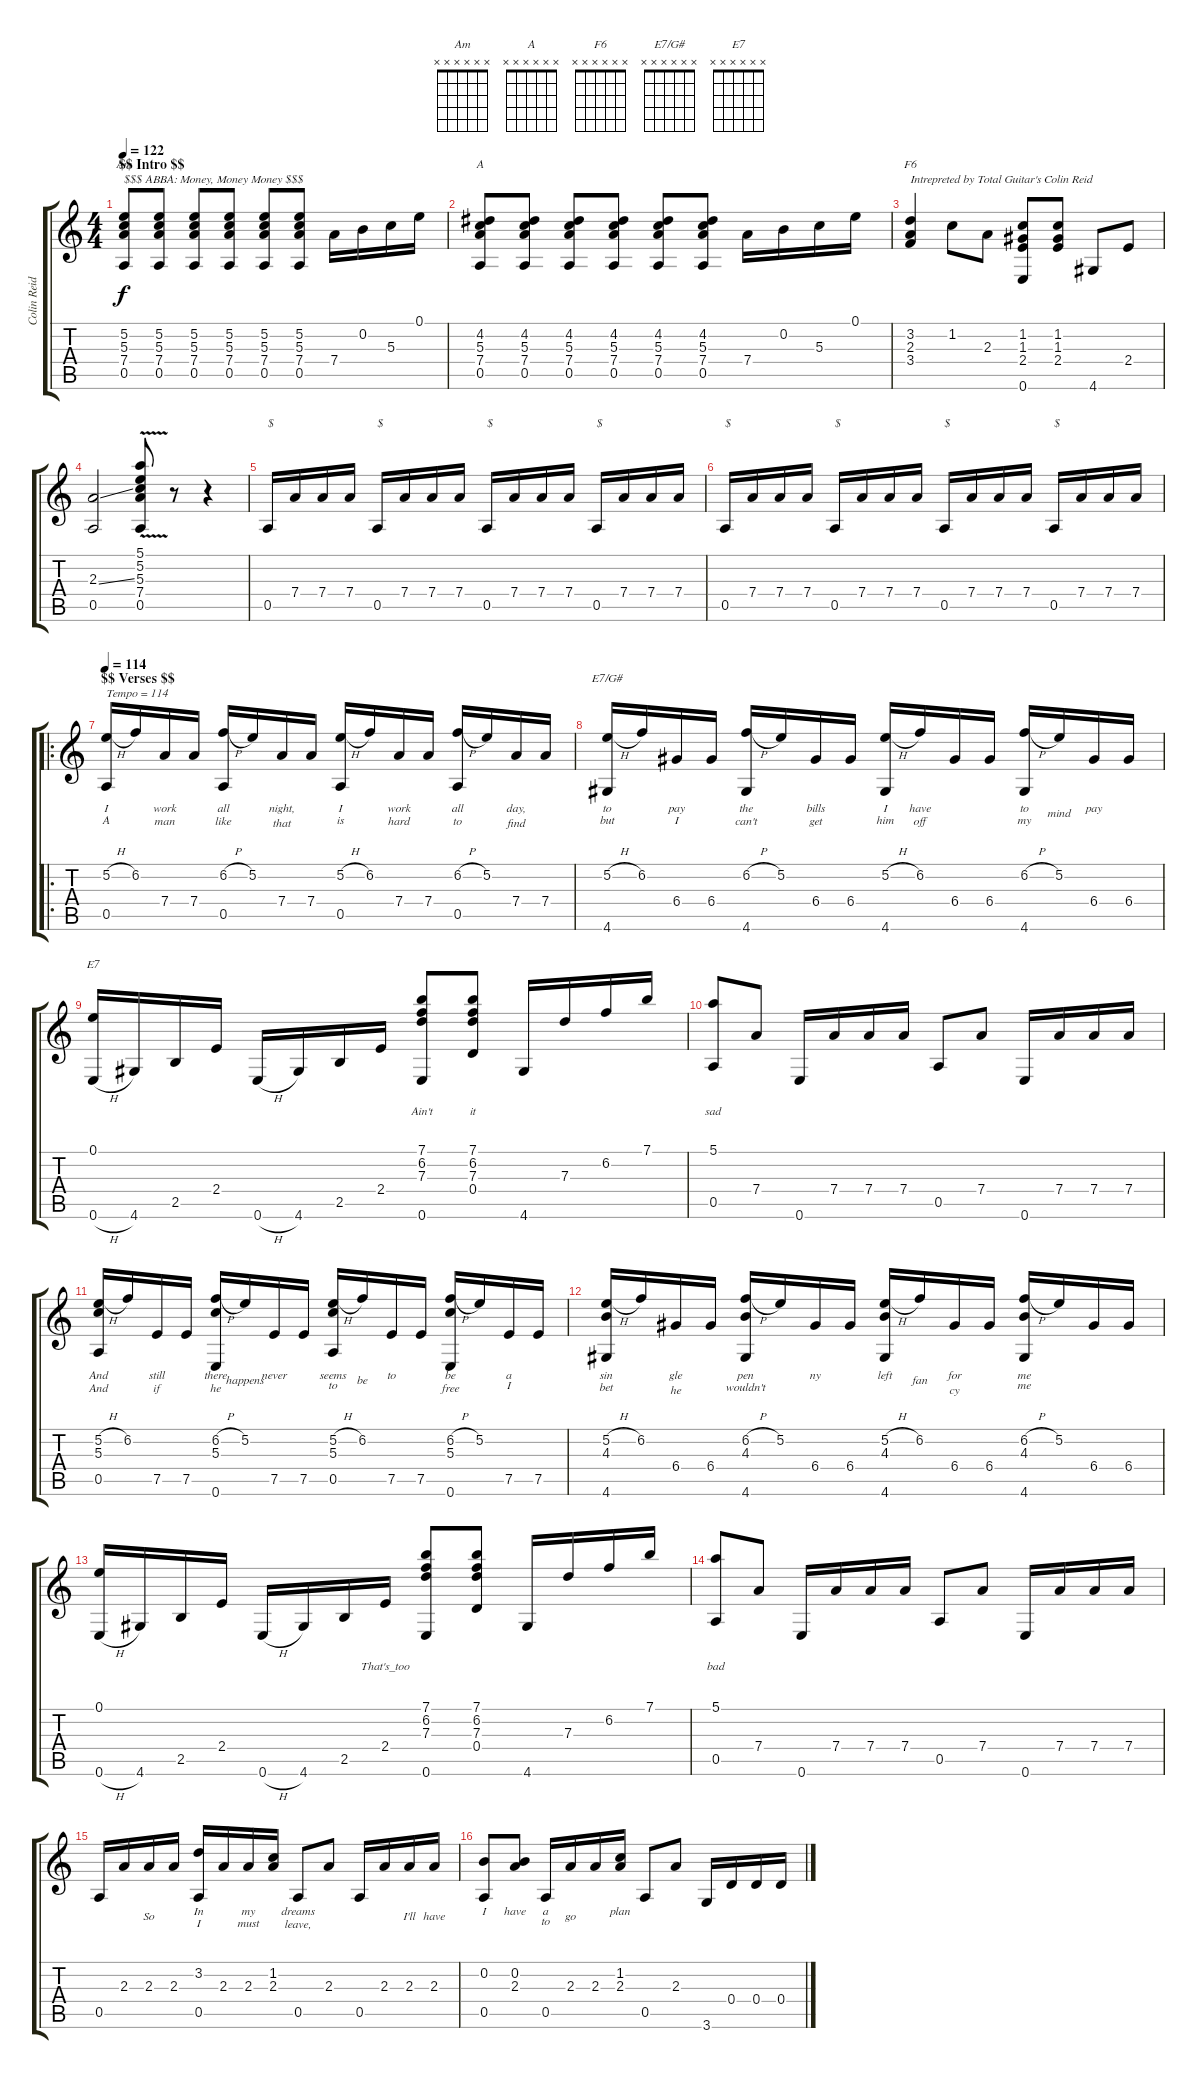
\track ("Colin Reid" "Colin Reid") {instrument acousticguitarsteel}
\staff {score tabs}
\tuning (E4 B3 G3 D3 A2 E2) {hide}
\chord ("Am" x x x x x x)
\chord ("A" x x x x x x)
\chord ("F6" x x x x x x)
\chord ("E7/G#" x x x x x x)
\chord ("E7" x x x x x x)
\ts (4 4)
\section ("" "$$ Intro $$")
\tempo 122
\clef g2
\ks c
(5.2 5.3 7.4 0.5).8{ch "Am" txt "$$$ ABBA: Money, Money Money $$$" dy f instrument acousticguitarsteel} (5.2 5.3 7.4 0.5).8 (5.2 5.3 7.4 0.5).8 (5.2 5.3 7.4 0.5).8 (5.2 5.3 7.4 0.5).8 (5.2 5.3 7.4 0.5).8 7.4.16 0.2.16 5.3.16 0.1.16 |
(4.2 5.3 7.4 0.5).8{ch "A"} (4.2 5.3 7.4 0.5).8 (4.2 5.3 7.4 0.5).8 (4.2 5.3 7.4 0.5).8 (4.2 5.3 7.4 0.5).8 (4.2 5.3 7.4 0.5).8 7.4.16 0.2.16 5.3.16 0.1.16 |
(3.2 2.3 3.4).4{ch "F6" txt "Intrepreted by Total Guitar's Colin Reid"} 1.2.8 2.3.8 (1.2 1.3 2.4 0.6).8 (1.2 1.3 2.4).8 4.6.8 2.4.8 |
(2.3{ss} 0.5).2 (5.1{v} 5.2 5.3 7.4 0.5).8 r.8 r.4 |
0.5.16{txt "$"} 7.4.16 7.4.16 7.4.16 0.5.16{txt "$"} 7.4.16 7.4.16 7.4.16 0.5.16{txt "$"} 7.4.16 7.4.16 7.4.16 0.5.16{txt "$"} 7.4.16 7.4.16 7.4.16 |
0.5.16{txt "$"} 7.4.16 7.4.16 7.4.16 0.5.16{txt "$"} 7.4.16 7.4.16 7.4.16 0.5.16{txt "$"} 7.4.16 7.4.16 7.4.16 0.5.16{txt "$"} 7.4.16 7.4.16 7.4.16 |
\ro
\section ("" "$$ Verses $$")
\tempo 114
(5.2{h} 0.5).16{txt "Tempo = 114" lyrics (0 "I") lyrics (1 "A") lyrics (2 "") lyrics (3 "") lyrics (4 "")} 6.2.16{lyrics (0 "") lyrics (1 "") lyrics (2 "") lyrics (3 "") lyrics (4 "")} 7.4.16{lyrics (0 "work") lyrics (1 "man") lyrics (2 "") lyrics (3 "") lyrics (4 "")} 7.4.16{lyrics (0 "") lyrics (1 "") lyrics (2 "") lyrics (3 "") lyrics (4 "")} (6.2{h} 0.5).16{lyrics (0 "all") lyrics (1 "like") lyrics (2 "") lyrics (3 "") lyrics (4 "")} 5.2.16{lyrics (0 "") lyrics (1 "") lyrics (2 "") lyrics (3 "") lyrics (4 "")} 7.4.16{lyrics (0 "night,") lyrics (1 "that") lyrics (2 "") lyrics (3 "") lyrics (4 "")} 7.4.16{lyrics (0 "") lyrics (1 "") lyrics (2 "") lyrics (3 "") lyrics (4 "")} (5.2{h} 0.5).16{lyrics (0 "I") lyrics (1 "is") lyrics (2 "") lyrics (3 "") lyrics (4 "")} 6.2.16{lyrics (0 "") lyrics (1 "") lyrics (2 "") lyrics (3 "") lyrics (4 "")} 7.4.16{lyrics (0 "work") lyrics (1 "hard") lyrics (2 "") lyrics (3 "") lyrics (4 "")} 7.4.16{lyrics (0 "") lyrics (1 "") lyrics (2 "") lyrics (3 "") lyrics (4 "")} (6.2{h} 0.5).16{lyrics (0 "all") lyrics (1 "to") lyrics (2 "") lyrics (3 "") lyrics (4 "")} 5.2.16{lyrics (0 "") lyrics (1 "") lyrics (2 "") lyrics (3 "") lyrics (4 "")} 7.4.16{lyrics (0 "day,") lyrics (1 "find") lyrics (2 "") lyrics (3 "") lyrics (4 "")} 7.4.16{lyrics (0 "") lyrics (1 "") lyrics (2 "") lyrics (3 "") lyrics (4 "")} |
(5.2{h} 4.6).16{ch "E7/G#" lyrics (0 "to") lyrics (1 "but") lyrics (2 "") lyrics (3 "") lyrics (4 "")} 6.2.16{lyrics (0 "") lyrics (1 "") lyrics (2 "") lyrics (3 "") lyrics (4 "")} 6.4.16{lyrics (0 "pay") lyrics (1 "I") lyrics (2 "") lyrics (3 "") lyrics (4 "")} 6.4.16{lyrics (0 "") lyrics (1 "") lyrics (2 "") lyrics (3 "") lyrics (4 "")} (6.2{h} 4.6).16{lyrics (0 "the") lyrics (1 "can't") lyrics (2 "") lyrics (3 "") lyrics (4 "")} 5.2.16{lyrics (0 "") lyrics (1 "") lyrics (2 "") lyrics (3 "") lyrics (4 "")} 6.4.16{lyrics (0 "bills") lyrics (1 "get") lyrics (2 "") lyrics (3 "") lyrics (4 "")} 6.4.16{lyrics (0 "") lyrics (1 "") lyrics (2 "") lyrics (3 "") lyrics (4 "")} (5.2{h} 4.6).16{lyrics (0 "I") lyrics (1 "him") lyrics (2 "") lyrics (3 "") lyrics (4 "")} 6.2.16{lyrics (0 "have") lyrics (1 "off") lyrics (2 "") lyrics (3 "") lyrics (4 "")} 6.4.16{lyrics (0 "") lyrics (1 "") lyrics (2 "") lyrics (3 "") lyrics (4 "")} 6.4.16{lyrics (0 "") lyrics (1 "") lyrics (2 "") lyrics (3 "") lyrics (4 "")} (6.2{h} 4.6).16{lyrics (0 "to") lyrics (1 "my") lyrics (2 "") lyrics (3 "") lyrics (4 "")} 5.2.16{lyrics (0 "") lyrics (1 "mind") lyrics (2 "") lyrics (3 "") lyrics (4 "")} 6.4.16{lyrics (0 "pay") lyrics (1 "") lyrics (2 "") lyrics (3 "") lyrics (4 "")} 6.4.16{lyrics (0 "") lyrics (1 "") lyrics (2 "") lyrics (3 "") lyrics (4 "")} |
(0.1 0.6{h}).16{ch "E7" lyrics (0 "") lyrics (1 "") lyrics (2 "") lyrics (3 "") lyrics (4 "")} 4.6.16{lyrics (0 "") lyrics (1 "") lyrics (2 "") lyrics (3 "") lyrics (4 "")} 2.5.16{lyrics (0 "") lyrics (1 "") lyrics (2 "") lyrics (3 "") lyrics (4 "")} 2.4.16{lyrics (0 "") lyrics (1 "") lyrics (2 "") lyrics (3 "") lyrics (4 "")} 0.6{h}.16{lyrics (0 "") lyrics (1 "") lyrics (2 "") lyrics (3 "") lyrics (4 "")} 4.6.16{lyrics (0 "") lyrics (1 "") lyrics (2 "") lyrics (3 "") lyrics (4 "")} 2.5.16{lyrics (0 "") lyrics (1 "") lyrics (2 "") lyrics (3 "") lyrics (4 "")} 2.4.16{lyrics (0 "") lyrics (1 "") lyrics (2 "") lyrics (3 "") lyrics (4 "")} (7.1 6.2 7.3 0.6).8{lyrics (0 "Ain't") lyrics (1 "") lyrics (2 "") lyrics (3 "") lyrics (4 "")} (7.1 6.2 7.3 0.4).8{lyrics (0 "it") lyrics (1 "") lyrics (2 "") lyrics (3 "") lyrics (4 "")} 4.6.16{lyrics (0 "") lyrics (1 "") lyrics (2 "") lyrics (3 "") lyrics (4 "")} 7.3.16{lyrics (0 "") lyrics (1 "") lyrics (2 "") lyrics (3 "") lyrics (4 "")} 6.2.16{lyrics (0 "") lyrics (1 "") lyrics (2 "") lyrics (3 "") lyrics (4 "")} 7.1.16{lyrics (0 "") lyrics (1 "") lyrics (2 "") lyrics (3 "") lyrics (4 "")} |
(5.1 0.5).8{lyrics (0 "sad") lyrics (1 "") lyrics (2 "") lyrics (3 "") lyrics (4 "")} 7.4.8{lyrics (0 "") lyrics (1 "") lyrics (2 "") lyrics (3 "") lyrics (4 "")} 0.6.16{lyrics (0 "") lyrics (1 "") lyrics (2 "") lyrics (3 "") lyrics (4 "")} 7.4.16{lyrics (0 "") lyrics (1 "") lyrics (2 "") lyrics (3 "") lyrics (4 "")} 7.4.16{lyrics (0 "") lyrics (1 "") lyrics (2 "") lyrics (3 "") lyrics (4 "")} 7.4.16{lyrics (0 "") lyrics (1 "") lyrics (2 "") lyrics (3 "") lyrics (4 "")} 0.5.8{lyrics (0 "") lyrics (1 "") lyrics (2 "") lyrics (3 "") lyrics (4 "")} 7.4.8{lyrics (0 "") lyrics (1 "") lyrics (2 "") lyrics (3 "") lyrics (4 "")} 0.6.16{lyrics (0 "") lyrics (1 "") lyrics (2 "") lyrics (3 "") lyrics (4 "")} 7.4.16{lyrics (0 "") lyrics (1 "") lyrics (2 "") lyrics (3 "") lyrics (4 "")} 7.4.16{lyrics (0 "") lyrics (1 "") lyrics (2 "") lyrics (3 "") lyrics (4 "")} 7.4.16{lyrics (0 "") lyrics (1 "") lyrics (2 "") lyrics (3 "") lyrics (4 "")} |
(5.2{h} 5.3 0.5).16{lyrics (0 "And") lyrics (1 "And") lyrics (2 "") lyrics (3 "") lyrics (4 "")} 6.2.16{lyrics (0 "") lyrics (1 "") lyrics (2 "") lyrics (3 "") lyrics (4 "")} 7.5.16{lyrics (0 "still") lyrics (1 "if") lyrics (2 "") lyrics (3 "") lyrics (4 "")} 7.5.16{lyrics (0 "") lyrics (1 "") lyrics (2 "") lyrics (3 "") lyrics (4 "")} (6.2{h} 5.3 0.6).16{lyrics (0 "there") lyrics (1 "he") lyrics (2 "") lyrics (3 "") lyrics (4 "")} 5.2.16{lyrics (0 "") lyrics (1 "happens") lyrics (2 "") lyrics (3 "") lyrics (4 "")} 7.5.16{lyrics (0 "never") lyrics (1 "") lyrics (2 "") lyrics (3 "") lyrics (4 "")} 7.5.16{lyrics (0 "") lyrics (1 "") lyrics (2 "") lyrics (3 "") lyrics (4 "")} (5.2{h} 5.3 0.5).16{lyrics (0 "seems") lyrics (1 "to") lyrics (2 "") lyrics (3 "") lyrics (4 "")} 6.2.16{lyrics (0 "") lyrics (1 "be") lyrics (2 "") lyrics (3 "") lyrics (4 "")} 7.5.16{lyrics (0 "to") lyrics (1 "") lyrics (2 "") lyrics (3 "") lyrics (4 "")} 7.5.16{lyrics (0 "") lyrics (1 "") lyrics (2 "") lyrics (3 "") lyrics (4 "")} (6.2{h} 5.3 0.6).16{lyrics (0 "be") lyrics (1 "free") lyrics (2 "") lyrics (3 "") lyrics (4 "")} 5.2.16{lyrics (0 "") lyrics (1 "") lyrics (2 "") lyrics (3 "") lyrics (4 "")} 7.5.16{lyrics (0 "a") lyrics (1 "I") lyrics (2 "") lyrics (3 "") lyrics (4 "")} 7.5.16{lyrics (0 "") lyrics (1 "") lyrics (2 "") lyrics (3 "") lyrics (4 "")} |
(5.2{h} 4.3 4.6).16{lyrics (0 "sin") lyrics (1 "bet") lyrics (2 "") lyrics (3 "") lyrics (4 "")} 6.2.16{lyrics (0 "") lyrics (1 "") lyrics (2 "") lyrics (3 "") lyrics (4 "")} 6.4.16{lyrics (0 "gle") lyrics (1 "he") lyrics (2 "") lyrics (3 "") lyrics (4 "")} 6.4.16{lyrics (0 "") lyrics (1 "") lyrics (2 "") lyrics (3 "") lyrics (4 "")} (6.2{h} 4.3 4.6).16{lyrics (0 "pen") lyrics (1 "wouldn't") lyrics (2 "") lyrics (3 "") lyrics (4 "")} 5.2.16{lyrics (0 "") lyrics (1 "") lyrics (2 "") lyrics (3 "") lyrics (4 "")} 6.4.16{lyrics (0 "ny") lyrics (1 "") lyrics (2 "") lyrics (3 "") lyrics (4 "")} 6.4.16{lyrics (0 "") lyrics (1 "") lyrics (2 "") lyrics (3 "") lyrics (4 "")} (5.2{h} 4.3 4.6).16{lyrics (0 "left") lyrics (1 "") lyrics (2 "") lyrics (3 "") lyrics (4 "")} 6.2.16{lyrics (0 "") lyrics (1 "fan") lyrics (2 "") lyrics (3 "") lyrics (4 "")} 6.4.16{lyrics (0 "for") lyrics (1 "cy") lyrics (2 "") lyrics (3 "") lyrics (4 "")} 6.4.16{lyrics (0 "") lyrics (1 "") lyrics (2 "") lyrics (3 "") lyrics (4 "")} (6.2{h} 4.3 4.6).16{lyrics (0 "me") lyrics (1 "me") lyrics (2 "") lyrics (3 "") lyrics (4 "")} 5.2.16{lyrics (0 "") lyrics (1 "") lyrics (2 "") lyrics (3 "") lyrics (4 "")} 6.4.16{lyrics (0 "") lyrics (1 "") lyrics (2 "") lyrics (3 "") lyrics (4 "")} 6.4.16{lyrics (0 "") lyrics (1 "") lyrics (2 "") lyrics (3 "") lyrics (4 "")} |
(0.1 0.6{h}).16{lyrics (0 "") lyrics (1 "") lyrics (2 "") lyrics (3 "") lyrics (4 "")} 4.6.16{lyrics (0 "") lyrics (1 "") lyrics (2 "") lyrics (3 "") lyrics (4 "")} 2.5.16{lyrics (0 "") lyrics (1 "") lyrics (2 "") lyrics (3 "") lyrics (4 "")} 2.4.16{lyrics (0 "") lyrics (1 "") lyrics (2 "") lyrics (3 "") lyrics (4 "")} 0.6{h}.16{lyrics (0 "") lyrics (1 "") lyrics (2 "") lyrics (3 "") lyrics (4 "")} 4.6.16{lyrics (0 "") lyrics (1 "") lyrics (2 "") lyrics (3 "") lyrics (4 "")} 2.5.16{lyrics (0 "") lyrics (1 "") lyrics (2 "") lyrics (3 "") lyrics (4 "")} 2.4.16{lyrics (0 "That's_too") lyrics (1 "") lyrics (2 "") lyrics (3 "") lyrics (4 "")} (7.1 6.2 7.3 0.6).8{lyrics (0 "") lyrics (1 "") lyrics (2 "") lyrics (3 "") lyrics (4 "")} (7.1 6.2 7.3 0.4).8{lyrics (0 "") lyrics (1 "") lyrics (2 "") lyrics (3 "") lyrics (4 "")} 4.6.16{lyrics (0 "") lyrics (1 "") lyrics (2 "") lyrics (3 "") lyrics (4 "")} 7.3.16{lyrics (0 "") lyrics (1 "") lyrics (2 "") lyrics (3 "") lyrics (4 "")} 6.2.16{lyrics (0 "") lyrics (1 "") lyrics (2 "") lyrics (3 "") lyrics (4 "")} 7.1.16{lyrics (0 "") lyrics (1 "") lyrics (2 "") lyrics (3 "") lyrics (4 "")} |
(5.1 0.5).8{lyrics (0 "bad") lyrics (1 "") lyrics (2 "") lyrics (3 "") lyrics (4 "")} 7.4.8{lyrics (0 "") lyrics (1 "") lyrics (2 "") lyrics (3 "") lyrics (4 "")} 0.6.16{lyrics (0 "") lyrics (1 "") lyrics (2 "") lyrics (3 "") lyrics (4 "")} 7.4.16{lyrics (0 "") lyrics (1 "") lyrics (2 "") lyrics (3 "") lyrics (4 "")} 7.4.16{lyrics (0 "") lyrics (1 "") lyrics (2 "") lyrics (3 "") lyrics (4 "")} 7.4.16{lyrics (0 "") lyrics (1 "") lyrics (2 "") lyrics (3 "") lyrics (4 "")} 0.5.8{lyrics (0 "") lyrics (1 "") lyrics (2 "") lyrics (3 "") lyrics (4 "")} 7.4.8{lyrics (0 "") lyrics (1 "") lyrics (2 "") lyrics (3 "") lyrics (4 "")} 0.6.16{lyrics (0 "") lyrics (1 "") lyrics (2 "") lyrics (3 "") lyrics (4 "")} 7.4.16{lyrics (0 "") lyrics (1 "") lyrics (2 "") lyrics (3 "") lyrics (4 "")} 7.4.16{lyrics (0 "") lyrics (1 "") lyrics (2 "") lyrics (3 "") lyrics (4 "")} 7.4.16{lyrics (0 "") lyrics (1 "") lyrics (2 "") lyrics (3 "") lyrics (4 "")} |
0.5.16{lyrics (0 "") lyrics (1 "") lyrics (2 "") lyrics (3 "") lyrics (4 "")} 2.3.16{lyrics (0 "") lyrics (1 "") lyrics (2 "") lyrics (3 "") lyrics (4 "")} 2.3.16{lyrics (0 "") lyrics (1 "So") lyrics (2 "") lyrics (3 "") lyrics (4 "")} 2.3.16{lyrics (0 "") lyrics (1 "") lyrics (2 "") lyrics (3 "") lyrics (4 "")} (3.2 0.5).16{lyrics (0 "In") lyrics (1 "I") lyrics (2 "") lyrics (3 "") lyrics (4 "")} 2.3.16{lyrics (0 "") lyrics (1 "") lyrics (2 "") lyrics (3 "") lyrics (4 "")} 2.3.16{lyrics (0 "my") lyrics (1 "must") lyrics (2 "") lyrics (3 "") lyrics (4 "")} (1.2 2.3).16{lyrics (0 "") lyrics (1 "") lyrics (2 "") lyrics (3 "") lyrics (4 "")} 0.5.8{lyrics (0 "dreams") lyrics (1 "leave,") lyrics (2 "") lyrics (3 "") lyrics (4 "")} 2.3.8{lyrics (0 "") lyrics (1 "") lyrics (2 "") lyrics (3 "") lyrics (4 "")} 0.5.16{lyrics (0 "") lyrics (1 "") lyrics (2 "") lyrics (3 "") lyrics (4 "")} 2.3.16{lyrics (0 "") lyrics (1 "") lyrics (2 "") lyrics (3 "") lyrics (4 "")} 2.3.16{lyrics (0 "") lyrics (1 "I'll") lyrics (2 "") lyrics (3 "") lyrics (4 "")} 2.3.16{lyrics (0 "") lyrics (1 "have") lyrics (2 "") lyrics (3 "") lyrics (4 "")} |
(0.2 0.5).8{lyrics (0 "I") lyrics (1 "") lyrics (2 "") lyrics (3 "") lyrics (4 "")} (0.2 2.3).8{lyrics (0 "have") lyrics (1 "") lyrics (2 "") lyrics (3 "") lyrics (4 "")} 0.5.16{lyrics (0 "a") lyrics (1 "to") lyrics (2 "") lyrics (3 "") lyrics (4 "")} 2.3.16{lyrics (0 "") lyrics (1 "go") lyrics (2 "") lyrics (3 "") lyrics (4 "")} 2.3.16{lyrics (0 "") lyrics (1 "") lyrics (2 "") lyrics (3 "") lyrics (4 "")} (1.2 2.3).16{lyrics (0 "plan") lyrics (1 "") lyrics (2 "") lyrics (3 "") lyrics (4 "")} 0.5.8{lyrics (0 "") lyrics (1 "") lyrics (2 "") lyrics (3 "") lyrics (4 "")} 2.3.8{lyrics (0 "") lyrics (1 "") lyrics (2 "") lyrics (3 "") lyrics (4 "")} 3.6.16{lyrics (0 "") lyrics (1 "") lyrics (2 "") lyrics (3 "") lyrics (4 "")} 0.4.16{lyrics (0 "") lyrics (1 "") lyrics (2 "") lyrics (3 "") lyrics (4 "")} 0.4.16{lyrics (0 "") lyrics (1 "") lyrics (2 "") lyrics (3 "") lyrics (4 "")} 0.4.16{lyrics (0 "") lyrics (1 "") lyrics (2 "") lyrics (3 "") lyrics (4 "")}
